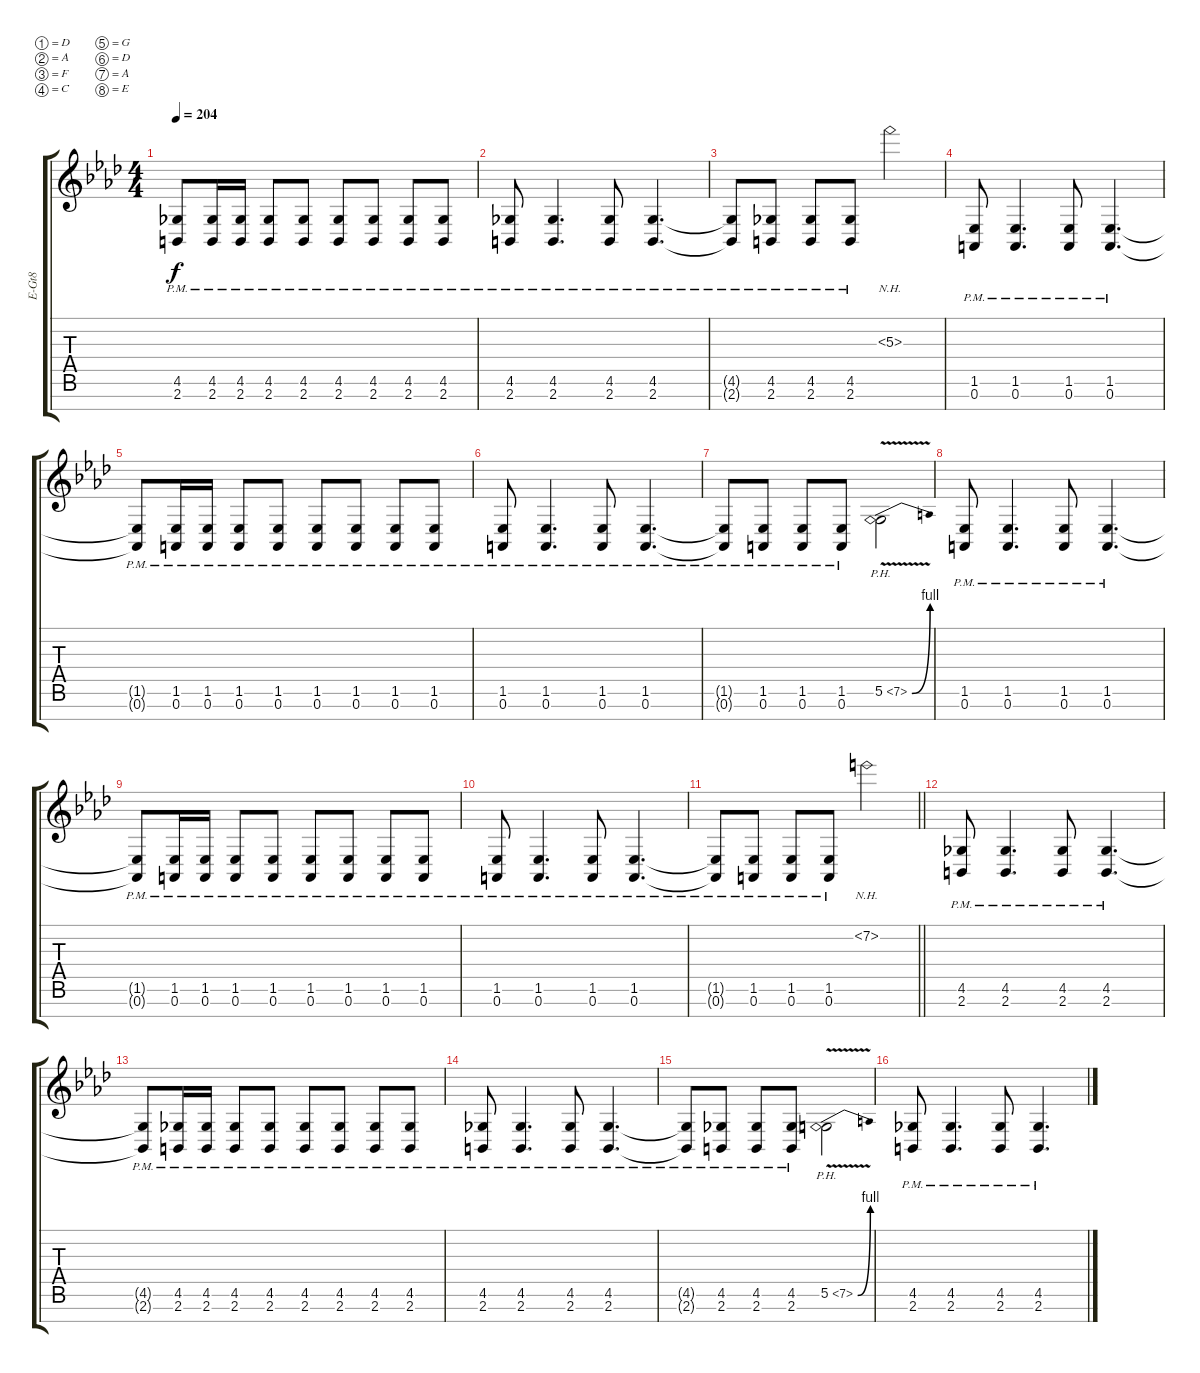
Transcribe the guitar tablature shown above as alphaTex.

\bracketExtendMode groupsimilarinstruments
\otherSystemsTrackNameOrientation horizontal
\track ("Kevin Chartré" "E-Gt8") {instrument distortionguitar}
\staff {score tabs}
\tuning (D4 A3 F3 C3 G2 D2 A1 E1)
\ts (4 4)
\tempo 204
\clef g2
\ks ab
(4.6{pm t acc b} 2.7{pm t acc #}).8{dy f beam Up} (4.6{pm acc b} 2.7{pm acc #}).16{beam Up} (4.6{pm acc b} 2.7{pm acc #}).16{beam Up} (4.6{pm acc b} 2.7{pm acc #}).8{beam Up} (4.6{pm acc b} 2.7{pm acc #}).8{beam Up} (4.6{pm acc b} 2.7{pm acc #}).8{beam Up} (4.6{pm acc b} 2.7{pm acc #}).8{beam Up} (4.6{pm acc b} 2.7{pm acc #}).8{beam Up} (4.6{pm acc b} 2.7{pm acc #}).8{beam Up} |
(4.6{pm acc b} 2.7{pm acc #}).8{beam Up} (4.6{pm acc b} 2.7{pm acc #}).4{d beam Up} (4.6{pm acc b} 2.7{pm acc #}).8{beam Up} (4.6{pm acc b} 2.7{pm acc #}).4{d beam Up} |
(4.6{pm t acc b} 2.7{pm t acc #}).8{beam Up} (4.6{pm acc b} 2.7{pm acc #}).8{beam Up} (4.6{pm acc b} 2.7{pm acc #}).8{beam Up} (4.6{pm acc b} 2.7{pm acc #}).8{beam Up} 5.3{nh acc forcenatural}.2{beam Down} |
(1.6{pm acc forcenatural} 0.7{pm acc forcenatural}).8{beam Up} (1.6{pm acc forcenatural} 0.7{pm acc forcenatural}).4{d beam Up} (1.6{pm acc forcenatural} 0.7{pm acc forcenatural}).8{beam Up} (1.6{pm acc forcenatural} 0.7{pm acc forcenatural}).4{d beam Up} |
(1.6{pm t acc forcenatural} 0.7{pm t acc forcenatural}).8{beam Up} (1.6{pm acc forcenatural} 0.7{pm acc forcenatural}).16{beam Up} (1.6{pm acc forcenatural} 0.7{pm acc forcenatural}).16{beam Up} (1.6{pm acc forcenatural} 0.7{pm acc forcenatural}).8{beam Up} (1.6{pm acc forcenatural} 0.7{pm acc forcenatural}).8{beam Up} (1.6{pm acc forcenatural} 0.7{pm acc forcenatural}).8{beam Up} (1.6{pm acc forcenatural} 0.7{pm acc forcenatural}).8{beam Up} (1.6{pm acc forcenatural} 0.7{pm acc forcenatural}).8{beam Up} (1.6{pm acc forcenatural} 0.7{pm acc forcenatural}).8{beam Up} |
(1.6{pm acc forcenatural} 0.7{pm acc forcenatural}).8{beam Up} (1.6{pm acc forcenatural} 0.7{pm acc forcenatural}).4{d beam Up} (1.6{pm acc forcenatural} 0.7{pm acc forcenatural}).8{beam Up} (1.6{pm acc forcenatural} 0.7{pm acc forcenatural}).4{d beam Up} |
(1.6{pm t acc forcenatural} 0.7{pm t acc forcenatural}).8{beam Up} (1.6{pm acc forcenatural} 0.7{pm acc forcenatural}).8{beam Up} (1.6{pm acc forcenatural} 0.7{pm acc forcenatural}).8{beam Up} (1.6{pm acc forcenatural} 0.7{pm acc forcenatural}).8{beam Up} 5.6{be (bend 0 0 60 4) ph 2 v acc forcenatural}.2{beam Down} |
(1.6{pm acc forcenatural} 0.7{pm acc forcenatural}).8{beam Up} (1.6{pm acc forcenatural} 0.7{pm acc forcenatural}).4{d beam Up} (1.6{pm acc forcenatural} 0.7{pm acc forcenatural}).8{beam Up} (1.6{pm acc forcenatural} 0.7{pm acc forcenatural}).4{d beam Up} |
(1.6{pm t acc forcenatural} 0.7{pm t acc forcenatural}).8{beam Up} (1.6{pm acc forcenatural} 0.7{pm acc forcenatural}).16{beam Up} (1.6{pm acc forcenatural} 0.7{pm acc forcenatural}).16{beam Up} (1.6{pm acc forcenatural} 0.7{pm acc forcenatural}).8{beam Up} (1.6{pm acc forcenatural} 0.7{pm acc forcenatural}).8{beam Up} (1.6{pm acc forcenatural} 0.7{pm acc forcenatural}).8{beam Up} (1.6{pm acc forcenatural} 0.7{pm acc forcenatural}).8{beam Up} (1.6{pm acc forcenatural} 0.7{pm acc forcenatural}).8{beam Up} (1.6{pm acc forcenatural} 0.7{pm acc forcenatural}).8{beam Up} |
(1.6{pm acc forcenatural} 0.7{pm acc forcenatural}).8{beam Up} (1.6{pm acc forcenatural} 0.7{pm acc forcenatural}).4{d beam Up} (1.6{pm acc forcenatural} 0.7{pm acc forcenatural}).8{beam Up} (1.6{pm acc forcenatural} 0.7{pm acc forcenatural}).4{d beam Up} |
\barLineRight lightlight
(1.6{pm t acc forcenatural} 0.7{pm t acc forcenatural}).8{beam Up} (1.6{pm acc forcenatural} 0.7{pm acc forcenatural}).8{beam Up} (1.6{pm acc forcenatural} 0.7{pm acc forcenatural}).8{beam Up} (1.6{pm acc forcenatural} 0.7{pm acc forcenatural}).8{beam Up} 7.2{nh acc #}.2{beam Down} |
\section ("" "")
(4.6{pm acc b} 2.7{pm acc #}).8{beam Up} (4.6{pm acc b} 2.7{pm acc #}).4{d beam Up} (4.6{pm acc b} 2.7{pm acc #}).8{beam Up} (4.6{pm acc b} 2.7{pm acc #}).4{d beam Up} |
(4.6{pm t acc b} 2.7{pm t acc #}).8{beam Up} (4.6{pm acc b} 2.7{pm acc #}).16{beam Up} (4.6{pm acc b} 2.7{pm acc #}).16{beam Up} (4.6{pm acc b} 2.7{pm acc #}).8{beam Up} (4.6{pm acc b} 2.7{pm acc #}).8{beam Up} (4.6{pm acc b} 2.7{pm acc #}).8{beam Up} (4.6{pm acc b} 2.7{pm acc #}).8{beam Up} (4.6{pm acc b} 2.7{pm acc #}).8{beam Up} (4.6{pm acc b} 2.7{pm acc #}).8{beam Up} |
(4.6{pm acc b} 2.7{pm acc #}).8{beam Up} (4.6{pm acc b} 2.7{pm acc #}).4{d beam Up} (4.6{pm acc b} 2.7{pm acc #}).8{beam Up} (4.6{pm acc b} 2.7{pm acc #}).4{d beam Up} |
(4.6{pm t acc b} 2.7{pm t acc #}).8{beam Up} (4.6{pm acc b} 2.7{pm acc #}).8{beam Up} (4.6{pm acc b} 2.7{pm acc #}).8{beam Up} (4.6{pm acc b} 2.7{pm acc #}).8{beam Up} 5.6{be (bend 0 0 60 4) ph 2 v acc forcenatural}.2{beam Down} |
(4.6{pm acc b} 2.7{pm acc #}).8{beam Up} (4.6{pm acc b} 2.7{pm acc #}).4{d beam Up} (4.6{pm acc b} 2.7{pm acc #}).8{beam Up} (4.6{pm acc b} 2.7{pm acc #}).4{d beam Up}
